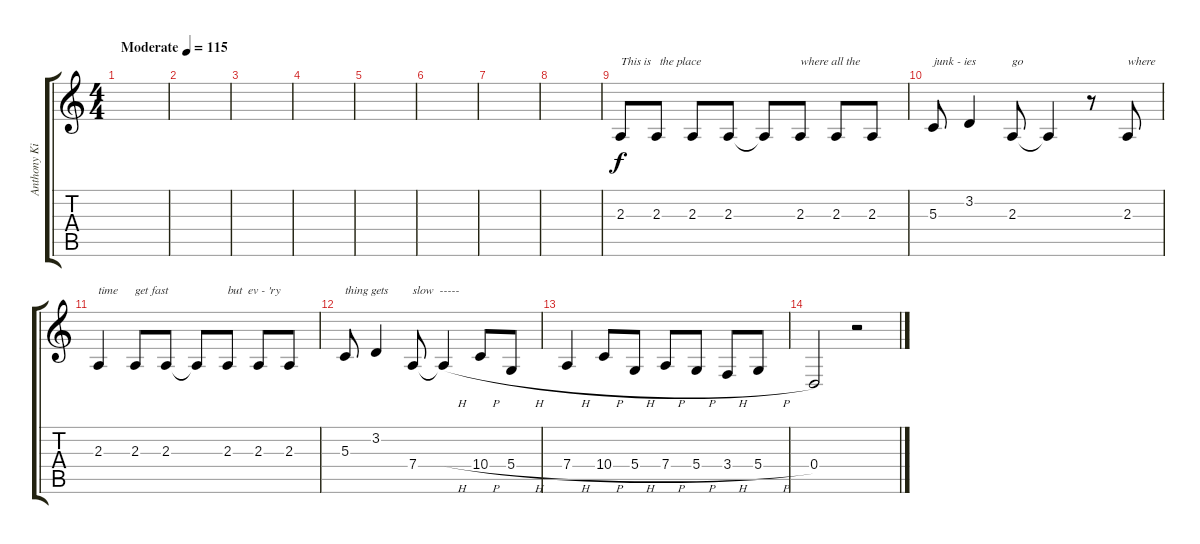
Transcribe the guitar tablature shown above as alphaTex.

\track ("Anthony Kiedis" "Anthony Ki") {instrument voiceoohs}
\staff {score tabs}
\tuning (E4 B3 G3 D3 A2 E2) {hide}
\ts (4 4)
\tempo (115 "Moderate")
\clef g2
\ks c
|
|
|
|
|
|
|
|
2.3.8{txt "This is   the place"} 2.3.8 2.3.8 2.3.8 2.3{t}.8 2.3.8{txt "where all the"} 2.3.8 2.3.8 |
5.3.8{txt "junk - ies"} 3.2.4 2.3.8{txt "go"} 2.3{t}.4 r.8 2.3.8{txt "where"} |
2.3.4{txt "time"} 2.3.8{txt "get fast"} 2.3.8 2.3{t}.8 2.3.8{txt "but  ev - 'ry"} 2.3.8 2.3.8 |
5.3.8{txt "thing gets"} 3.2.4 7.4.8{txt "slow  -----"} 7.4{h t}.4 10.4{h}.8 5.4{h}.8 |
7.4{h}.4 10.4{h}.8 5.4{h}.8 7.4{h}.8 5.4{h}.8 3.4{h}.8 5.4{h}.8 |
0.4.2 r.2
